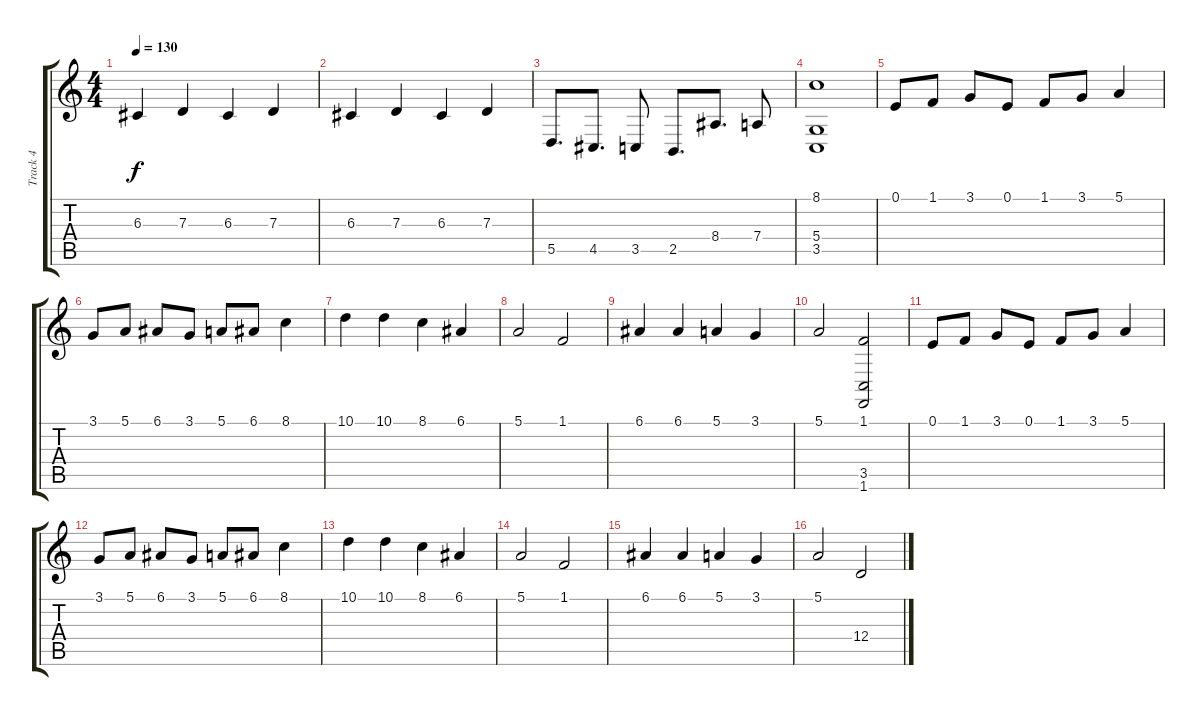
\track ("Track 4" "Track 4") {instrument drawbarorgan}
\staff {score tabs}
\tuning (E4 B3 G3 D3 A2 E2) {hide}
\ts (4 4)
\tempo 130
\clef g2
\ks c
6.3.4{dy f} 7.3.4 6.3.4 7.3.4 |
6.3.4 7.3.4 6.3.4 7.3.4 |
5.5.8{d} 4.5.8{d} 3.5.8 2.5.8{d} 8.4.8{d} 7.4.8 |
(8.1 5.4 3.5).1 |
0.1.8 1.1.8 3.1.8 0.1.8 1.1.8 3.1.8 5.1.4 |
3.1.8 5.1.8 6.1.8 3.1.8 5.1.8 6.1.8 8.1.4 |
10.1.4 10.1.4 8.1.4 6.1.4 |
5.1.2 1.1.2 |
6.1.4 6.1.4 5.1.4 3.1.4 |
5.1.2 (1.1 3.5 1.6).2 |
0.1.8 1.1.8 3.1.8 0.1.8 1.1.8 3.1.8 5.1.4 |
3.1.8 5.1.8 6.1.8 3.1.8 5.1.8 6.1.8 8.1.4 |
10.1.4 10.1.4 8.1.4 6.1.4 |
5.1.2 1.1.2 |
6.1.4 6.1.4 5.1.4 3.1.4 |
5.1.2 12.4.2
